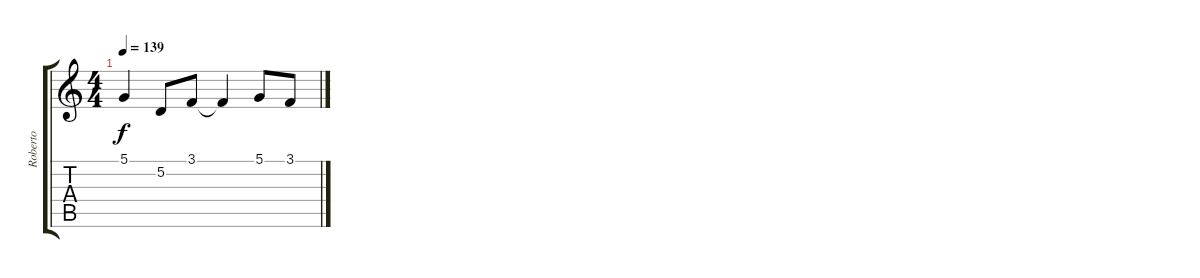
\track ("Roberto" "Roberto") {instrument electricgrandpiano}
\staff {score tabs}
\tuning (D4 A3 F3 C3 G2 D2) {hide}
\ts (4 4)
\tempo 139
\clef g2
\ks c
5.1{t}.4{dy f} 5.2.8 3.1.8 3.1{t}.4 5.1.8 3.1.8
